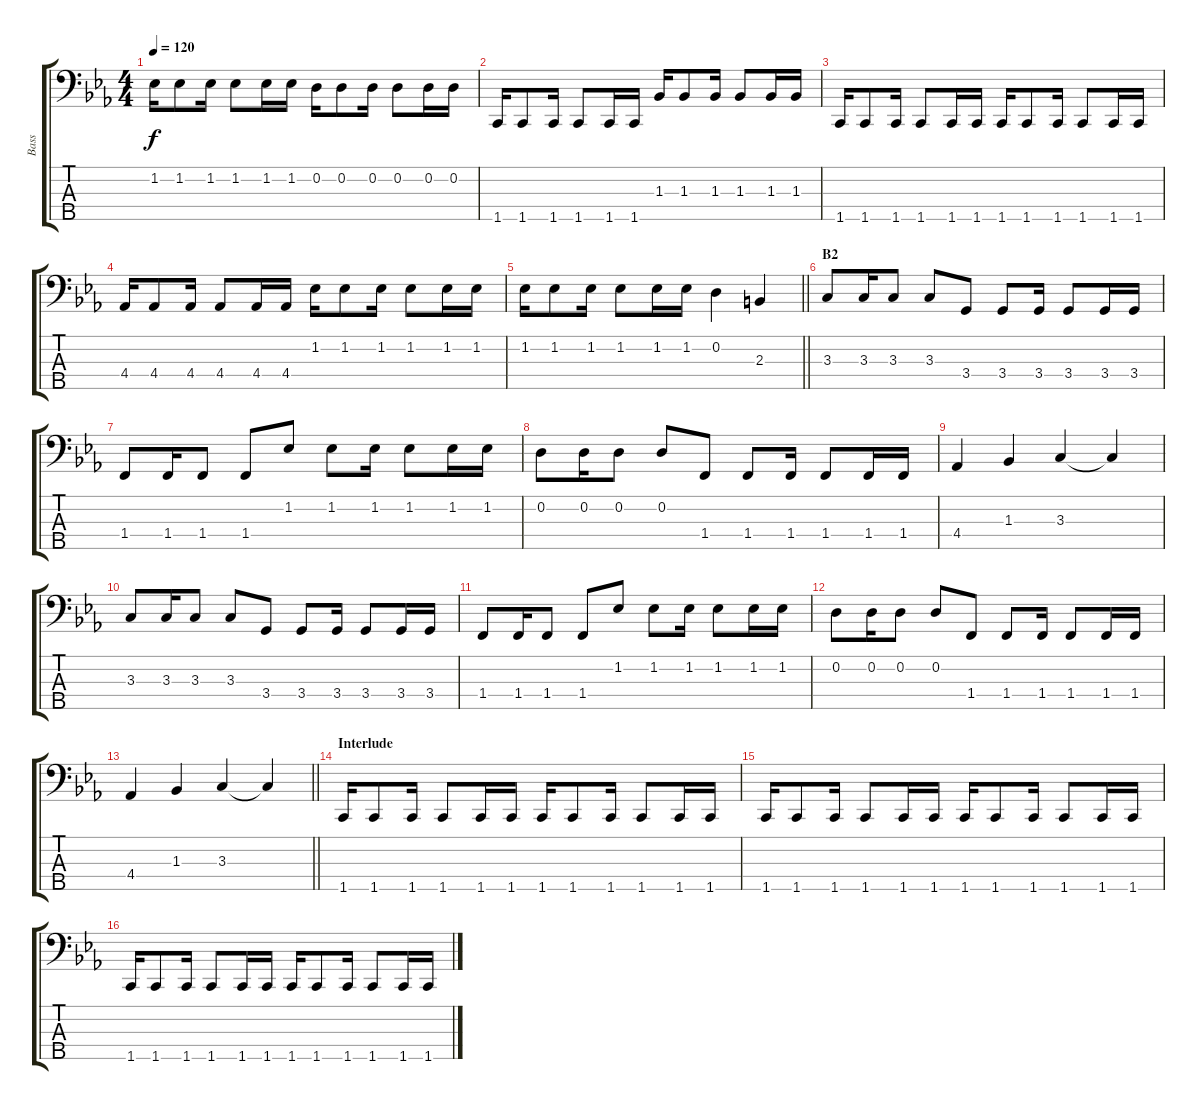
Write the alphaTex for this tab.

\track ("Bass" "Bass") {instrument electricbasspick}
\staff {score tabs}
\tuning (G2 D2 A1 E1 B0) {hide}
\ts (4 4)
\tempo 120
\clef f4
\ks cminor
1.2.16{dy f} 1.2.8 1.2.16 1.2.8 1.2.16 1.2.16 0.2.16 0.2.8 0.2.16 0.2.8 0.2.16 0.2.16 |
1.5.16 1.5.8 1.5.16 1.5.8 1.5.16 1.5.16 1.3.16 1.3.8 1.3.16 1.3.8 1.3.16 1.3.16 |
1.5.16 1.5.8 1.5.16 1.5.8 1.5.16 1.5.16 1.5.16 1.5.8 1.5.16 1.5.8 1.5.16 1.5.16 |
4.4.16 4.4.8 4.4.16 4.4.8 4.4.16 4.4.16 1.2.16 1.2.8 1.2.16 1.2.8 1.2.16 1.2.16 |
\barLineRight lightlight
1.2.16 1.2.8 1.2.16 1.2.8 1.2.16 1.2.16 0.2.4 2.3.4 |
\section ("" "B2")
3.3.8 3.3.16 3.3.8 3.3.8 3.4.8 3.4.8 3.4.16 3.4.8 3.4.16 3.4.16 |
1.4.8 1.4.16 1.4.8 1.4.8 1.2.8 1.2.8 1.2.16 1.2.8 1.2.16 1.2.16 |
0.2.8 0.2.16 0.2.8 0.2.8 1.4.8 1.4.8 1.4.16 1.4.8 1.4.16 1.4.16 |
4.4.4 1.3.4 3.3.4 3.3{t}.4 |
3.3.8 3.3.16 3.3.8 3.3.8 3.4.8 3.4.8 3.4.16 3.4.8 3.4.16 3.4.16 |
1.4.8 1.4.16 1.4.8 1.4.8 1.2.8 1.2.8 1.2.16 1.2.8 1.2.16 1.2.16 |
0.2.8 0.2.16 0.2.8 0.2.8 1.4.8 1.4.8 1.4.16 1.4.8 1.4.16 1.4.16 |
\barLineRight lightlight
4.4.4 1.3.4 3.3.4 3.3{t}.4 |
\section ("" "Interlude")
1.5.16 1.5.8 1.5.16 1.5.8 1.5.16 1.5.16 1.5.16 1.5.8 1.5.16 1.5.8 1.5.16 1.5.16 |
1.5.16 1.5.8 1.5.16 1.5.8 1.5.16 1.5.16 1.5.16 1.5.8 1.5.16 1.5.8 1.5.16 1.5.16 |
1.5.16 1.5.8 1.5.16 1.5.8 1.5.16 1.5.16 1.5.16 1.5.8 1.5.16 1.5.8 1.5.16 1.5.16
